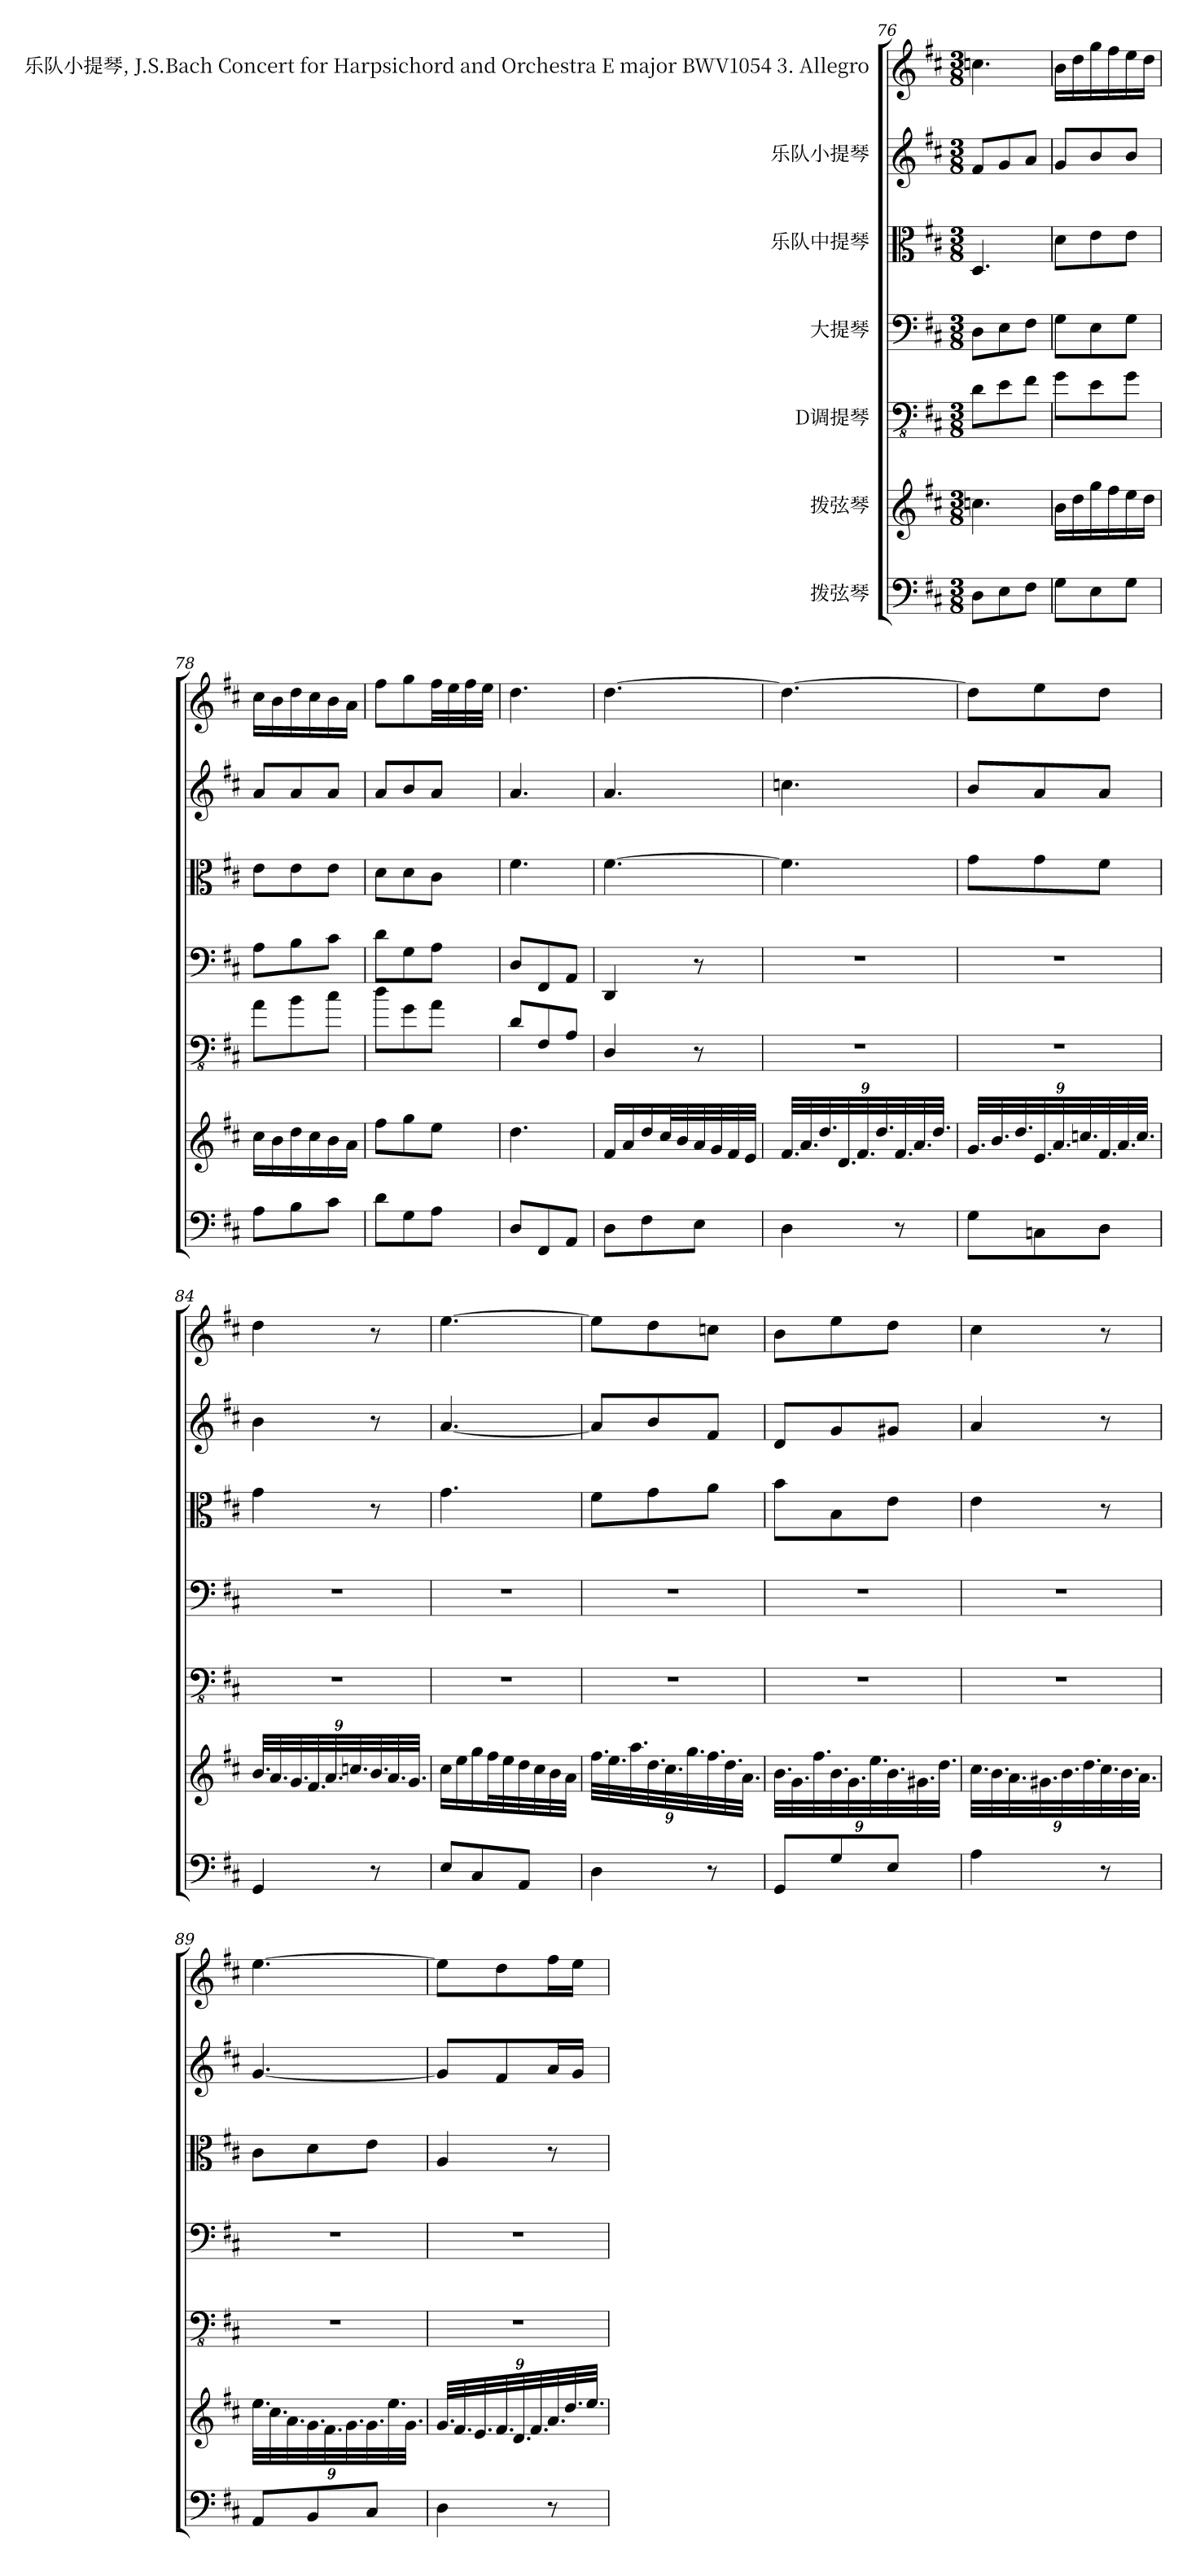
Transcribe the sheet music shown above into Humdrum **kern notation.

**kern	**kern	**kern	**kern	**kern	**kern	**kern
*part7	*part6	*part5	*part4	*part3	*part2	*part1
*staff7	*staff6	*staff5	*staff4	*staff3	*staff2	*staff1
*I"拨弦琴	*I"拨弦琴	*I"D调提琴	*I"大提琴	*I"乐队中提琴	*I"乐队小提琴	*I"乐队小提琴, J.S.Bach Concert for Harpsichord and Orchestra E major BWV1054 3. Allegro
*clefF4	*clefG2	*clefFv4	*clefF4	*clefC3	*clefG2	*clefG2
*	*	*ITrd7c12	*	*	*	*
*k[f#c#]	*k[f#c#]	*k[f#c#]	*k[f#c#]	*k[f#c#]	*k[f#c#]	*k[f#c#]
*M3/8	*M3/8	*M3/8	*M3/8	*M3/8	*M3/8	*M3/8
=76	=76	=76	=76	=76	=76	=76
8D\L	4.ccn\	8DD\L	8D\L	4.D/	8f#/L	4.ccn\
8E\	.	8EE\	8E\	.	8g/	.
8F#\J	.	8FF#\J	8F#\J	.	8a/J	.
=77	=77	=77	=77	=77	=77	=77
8G\L	16b\LL	8GG\L	8G\L	8d\L	8g/L	16b\LL
.	16dd\	.	.	.	.	16dd\
8E\	16gg\	8EE\	8E\	8e\	8b/	16gg\
.	16ff#\	.	.	.	.	16ff#\
8G\J	16ee\	8GG\J	8G\J	8e\J	8b/J	16ee\
.	16dd\JJ	.	.	.	.	16dd\JJ
=78	=78	=78	=78	=78	=78	=78
8A\L	16cc#\LL	8AA\L	8A\L	8e\L	8a/L	16cc#\LL
.	16b\	.	.	.	.	16b\
8B\	16dd\	8BB\	8B\	8e\	8a/	16dd\
.	16cc#\	.	.	.	.	16cc#\
8c#\J	16b\	8C#\J	8c#\J	8e\J	8a/J	16b\
.	16a\JJ	.	.	.	.	16a\JJ
=79	=79	=79	=79	=79	=79	=79
8d\L	8ff#\L	8D\L	8d\L	8d\L	8a/L	8ff#\L
8G\	8gg\	8GG\	8G\	8d\	8b/	8gg\
8A\J	8ee\J	8AA\J	8A\J	8c#\J	8a/J	32ff#\LL
.	.	.	.	.	.	32ee\
.	.	.	.	.	.	32ff#\
.	.	.	.	.	.	32ee\JJJ
=80	=80	=80	=80	=80	=80	=80
8D/L	4.dd\	8DD/L	8D/L	4.f#\	4.a/	4.dd\
8FF#/	.	8FFF#/	8FF#/	.	.	.
8AA/J	.	8AAA/J	8AA/J	.	.	.
!!LO:PB:g=z
=81	=81	=81	=81	=81	=81	=81
8D\L	16f#/LL	4DDD/	4DD/	[4.f#\	4.a/	[4.dd\
.	16a/	.	.	.	.	.
8F#\	16dd/	.	.	.	.	.
.	32cc#/L	.	.	.	.	.
.	32b/	.	.	.	.	.
8E\J	32a/	8r	8r	.	.	.
.	32g/	.	.	.	.	.
.	32f#/	.	.	.	.	.
.	32e/JJJ	.	.	.	.	.
=82	=82	=82	=82	=82	=82	=82
*	*Xbrackettup	*	*	*	*	*
4D\	36.f#/LLL	4.r	4.r	4.f#\]	4.ccn\	4.dd\_
.	36.a/	.	.	.	.	.
.	36.dd/	.	.	.	.	.
.	36.d/	.	.	.	.	.
.	36.f#/	.	.	.	.	.
.	36.dd/	.	.	.	.	.
8r	36.f#/	.	.	.	.	.
.	36.a/	.	.	.	.	.
.	36.dd/JJJ	.	.	.	.	.
=83	=83	=83	=83	=83	=83	=83
8G\L	36.g/LLL	4.r	4.r	8g\L	8b/L	8dd\L]
.	36.b/	.	.	.	.	.
.	36.dd/	.	.	.	.	.
8Cn\	36.e/	.	.	8g\	8a/	8ee\
.	36.a/	.	.	.	.	.
.	36.ccn/	.	.	.	.	.
8D\J	36.f#/	.	.	8f#\J	8a/J	8dd\J
.	36.a/	.	.	.	.	.
.	36.cc/JJJ	.	.	.	.	.
!!LO:PB:g=z
=84	=84	=84	=84	=84	=84	=84
4GG/	36.b/LLL	4.r	4.r	4g\	4b\	4dd\
.	36.a/	.	.	.	.	.
.	36.g/	.	.	.	.	.
.	36.f#/	.	.	.	.	.
.	36.a/	.	.	.	.	.
.	36.ccn/	.	.	.	.	.
8r	36.b/	.	.	8r	8r	8r
.	36.a/	.	.	.	.	.
.	36.g/JJJ	.	.	.	.	.
=85	=85	=85	=85	=85	=85	=85
8E/L	16cc#\LL	4.r	4.r	4.g\	[4.a/	[4.ee\
.	16ee\	.	.	.	.	.
8C#/	16gg\	.	.	.	.	.
.	32ff#\L	.	.	.	.	.
.	32ee\	.	.	.	.	.
8AA/J	32dd\	.	.	.	.	.
.	32cc#\	.	.	.	.	.
.	32b\	.	.	.	.	.
.	32a\JJJ	.	.	.	.	.
=86	=86	=86	=86	=86	=86	=86
4D\	36.ff#\LLL	4.r	4.r	8f#\L	8a/L]	8ee\L]
.	36.ee\	.	.	.	.	.
.	36.aa\	.	.	.	.	.
.	36.dd\	.	.	8g\	8b/	8dd\
.	36.cc#\	.	.	.	.	.
.	36.gg\	.	.	.	.	.
8r	36.ff#\	.	.	8a\J	8f#/J	8ccn\J
.	36.dd\	.	.	.	.	.
.	36.a\JJJ	.	.	.	.	.
!!LO:PB:g=z
=87	=87	=87	=87	=87	=87	=87
8GG/L	36.b\LLL	4.r	4.r	8b\L	8d/L	8b\L
.	36.g\	.	.	.	.	.
.	36.ff#\	.	.	.	.	.
8G/	36.b\	.	.	8B\	8g/	8ee\
.	36.g\	.	.	.	.	.
.	36.ee\	.	.	.	.	.
8E/J	36.b\	.	.	8e\J	8g#X/J	8dd\J
.	36.g#X\	.	.	.	.	.
.	36.dd\JJJ	.	.	.	.	.
=88	=88	=88	=88	=88	=88	=88
4A\	36.cc#\LLL	4.r	4.r	4e\	4a/	4cc#\
.	36.b\	.	.	.	.	.
.	36.a\	.	.	.	.	.
.	36.g#X\	.	.	.	.	.
.	36.b\	.	.	.	.	.
.	36.dd\	.	.	.	.	.
8r	36.cc#\	.	.	8r	8r	8r
.	36.b\	.	.	.	.	.
.	36.a\JJJ	.	.	.	.	.
=89	=89	=89	=89	=89	=89	=89
8AA/L	36.ee\LLL	4.r	4.r	8c#\L	[4.g/	[4.ee\
.	36.cc#\	.	.	.	.	.
.	36.a\	.	.	.	.	.
8BB/	36.g\	.	.	8d\	.	.
.	36.f#\	.	.	.	.	.
.	36.g\	.	.	.	.	.
8C#/J	36.g\	.	.	8e\J	.	.
.	36.ee\	.	.	.	.	.
.	36.g\JJJ	.	.	.	.	.
!!LO:PB:g=z
=90	=90	=90	=90	=90	=90	=90
4D\	36.g/LLL	4.r	4.r	4A/	8g/L]	8ee\L]
.	36.f#/	.	.	.	.	.
.	36.e/	.	.	.	.	.
.	36.f#/	.	.	.	8f#/	8dd\
.	36.d/	.	.	.	.	.
.	36.f#/	.	.	.	.	.
8r	36.a/	.	.	8r	16a/L	16ff#\L
.	36.dd/	.	.	.	.	.
.	.	.	.	.	16g/JJ	16ee\JJ
.	36.ee/JJJ	.	.	.	.	.
=	=	=	=	=	=	=
*-	*-	*-	*-	*-	*-	*-
